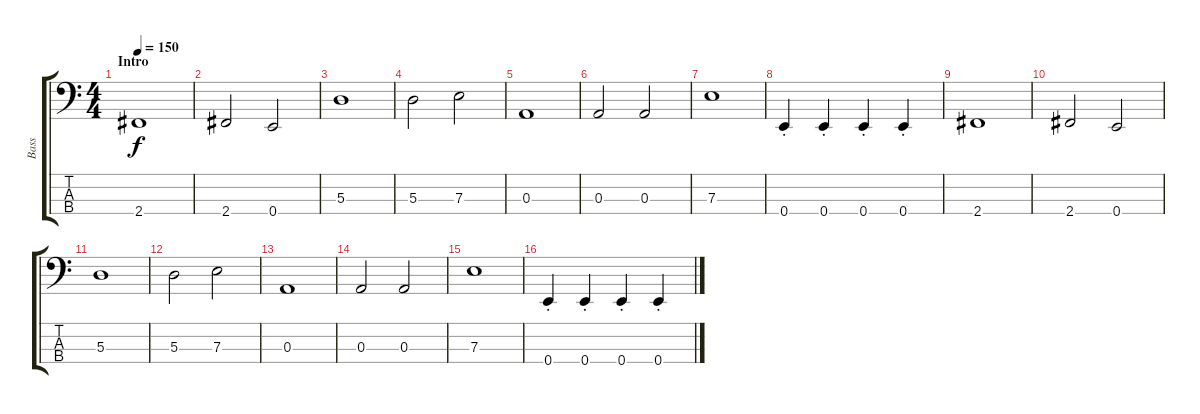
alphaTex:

\track ("Bass" "Bass") {instrument electricbassfinger}
\staff {score tabs}
\tuning (G2 D2 A1 E1) {hide}
\ts (4 4)
\section ("" "Intro")
\tempo 150
\clef f4
\ks c
2.4.1{dy f instrument electricbassfinger} |
2.4.2 0.4.2 |
5.3.1 |
5.3.2 7.3.2 |
0.3.1 |
0.3.2 0.3.2 |
7.3.1 |
0.4{st}.4 0.4{st}.4 0.4{st}.4 0.4{st}.4 |
2.4.1 |
2.4.2 0.4.2 |
5.3.1 |
5.3.2 7.3.2 |
0.3.1 |
0.3.2 0.3.2 |
7.3.1 |
0.4{st}.4 0.4{st}.4 0.4{st}.4 0.4{st}.4
